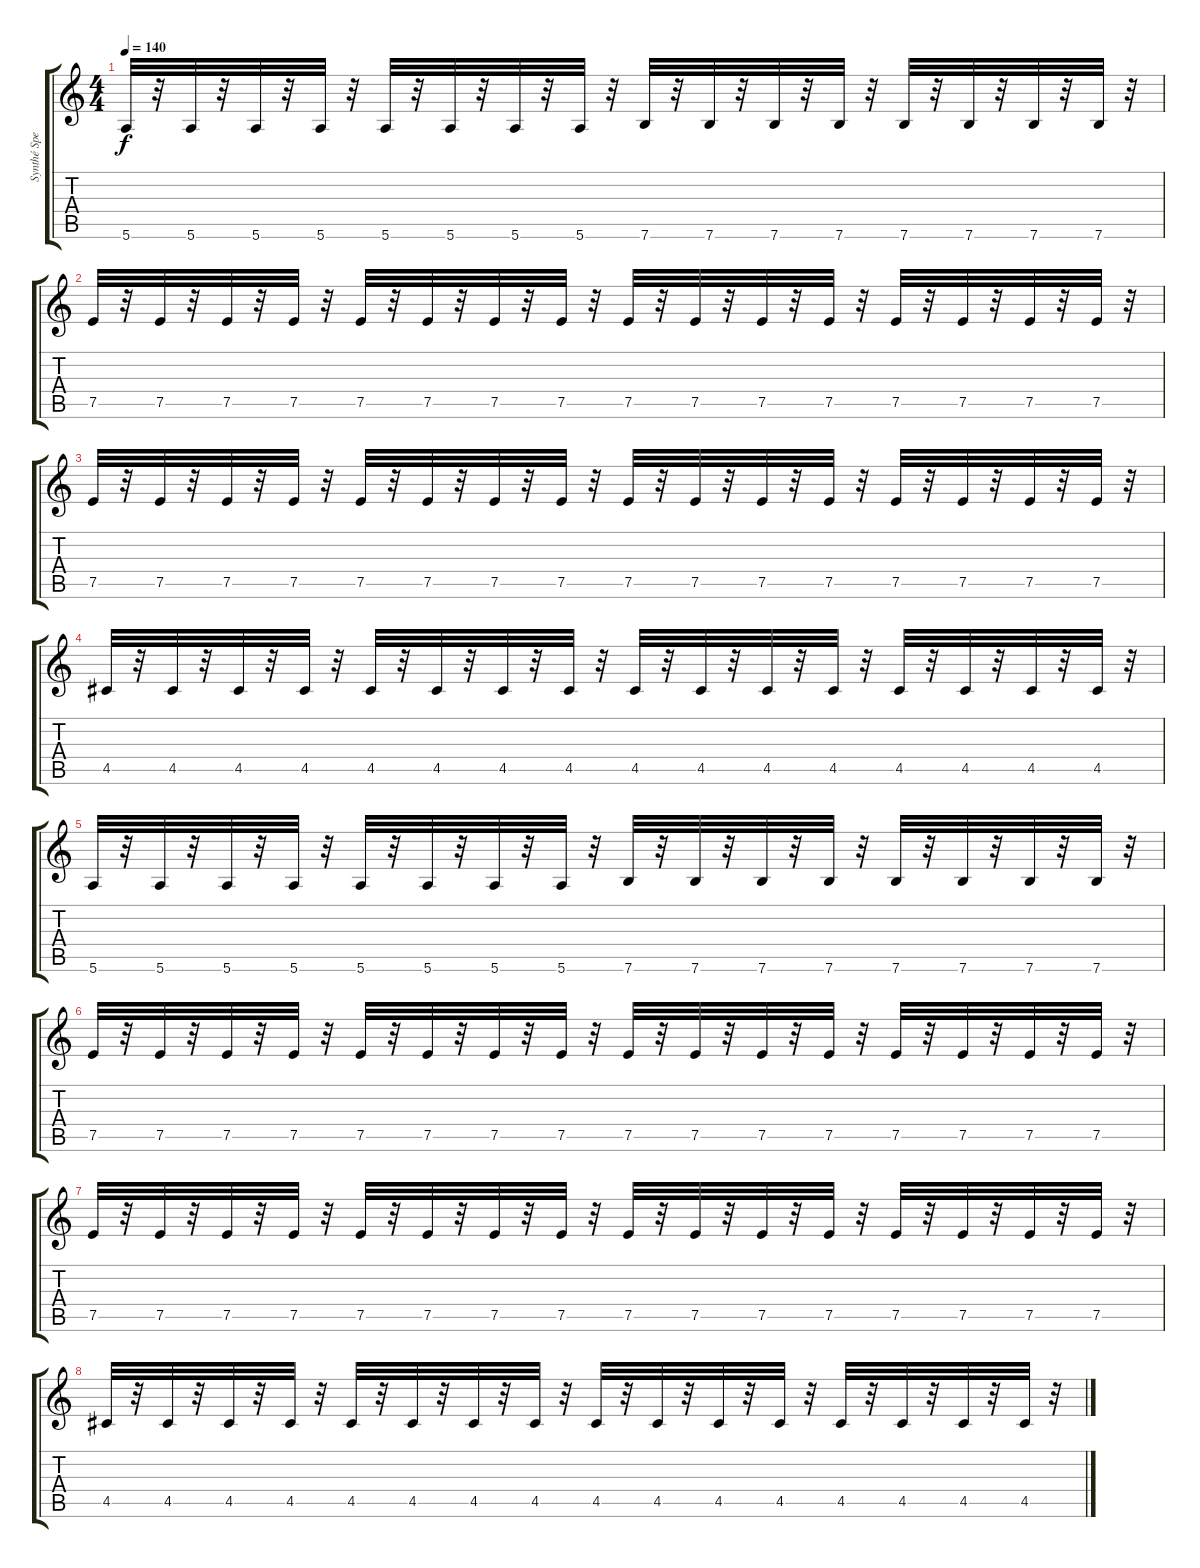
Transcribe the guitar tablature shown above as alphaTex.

\track ("Synthé Speed" "Synthé Spe") {instrument synthbass2}
\staff {score tabs}
\tuning (E4 B3 G3 D3 A2 E2) {hide}
\ts (4 4)
\tempo 140
\clef g2
\ks c
5.6.32{dy f} r.32 5.6.32 r.32 5.6.32 r.32 5.6.32 r.32 5.6.32 r.32 5.6.32 r.32 5.6.32 r.32 5.6.32 r.32 7.6.32 r.32 7.6.32 r.32 7.6.32 r.32 7.6.32 r.32 7.6.32 r.32 7.6.32 r.32 7.6.32 r.32 7.6.32 r.32 |
7.5.32 r.32 7.5.32 r.32 7.5.32 r.32 7.5.32 r.32 7.5.32 r.32 7.5.32 r.32 7.5.32 r.32 7.5.32 r.32 7.5.32 r.32 7.5.32 r.32 7.5.32 r.32 7.5.32 r.32 7.5.32 r.32 7.5.32 r.32 7.5.32 r.32 7.5.32 r.32 |
7.5.32 r.32 7.5.32 r.32 7.5.32 r.32 7.5.32 r.32 7.5.32 r.32 7.5.32 r.32 7.5.32 r.32 7.5.32 r.32 7.5.32 r.32 7.5.32 r.32 7.5.32 r.32 7.5.32 r.32 7.5.32 r.32 7.5.32 r.32 7.5.32 r.32 7.5.32 r.32 |
4.5.32 r.32 4.5.32 r.32 4.5.32 r.32 4.5.32 r.32 4.5.32 r.32 4.5.32 r.32 4.5.32 r.32 4.5.32 r.32 4.5.32 r.32 4.5.32 r.32 4.5.32 r.32 4.5.32 r.32 4.5.32 r.32 4.5.32 r.32 4.5.32 r.32 4.5.32 r.32 |
5.6.32 r.32 5.6.32 r.32 5.6.32 r.32 5.6.32 r.32 5.6.32 r.32 5.6.32 r.32 5.6.32 r.32 5.6.32 r.32 7.6.32 r.32 7.6.32 r.32 7.6.32 r.32 7.6.32 r.32 7.6.32 r.32 7.6.32 r.32 7.6.32 r.32 7.6.32 r.32 |
7.5.32 r.32 7.5.32 r.32 7.5.32 r.32 7.5.32 r.32 7.5.32 r.32 7.5.32 r.32 7.5.32 r.32 7.5.32 r.32 7.5.32 r.32 7.5.32 r.32 7.5.32 r.32 7.5.32 r.32 7.5.32 r.32 7.5.32 r.32 7.5.32 r.32 7.5.32 r.32 |
7.5.32 r.32 7.5.32 r.32 7.5.32 r.32 7.5.32 r.32 7.5.32 r.32 7.5.32 r.32 7.5.32 r.32 7.5.32 r.32 7.5.32 r.32 7.5.32 r.32 7.5.32 r.32 7.5.32 r.32 7.5.32 r.32 7.5.32 r.32 7.5.32 r.32 7.5.32 r.32 |
4.5.32 r.32 4.5.32 r.32 4.5.32 r.32 4.5.32 r.32 4.5.32 r.32 4.5.32 r.32 4.5.32 r.32 4.5.32 r.32 4.5.32 r.32 4.5.32 r.32 4.5.32 r.32 4.5.32 r.32 4.5.32 r.32 4.5.32 r.32 4.5.32 r.32 4.5.32 r.32
